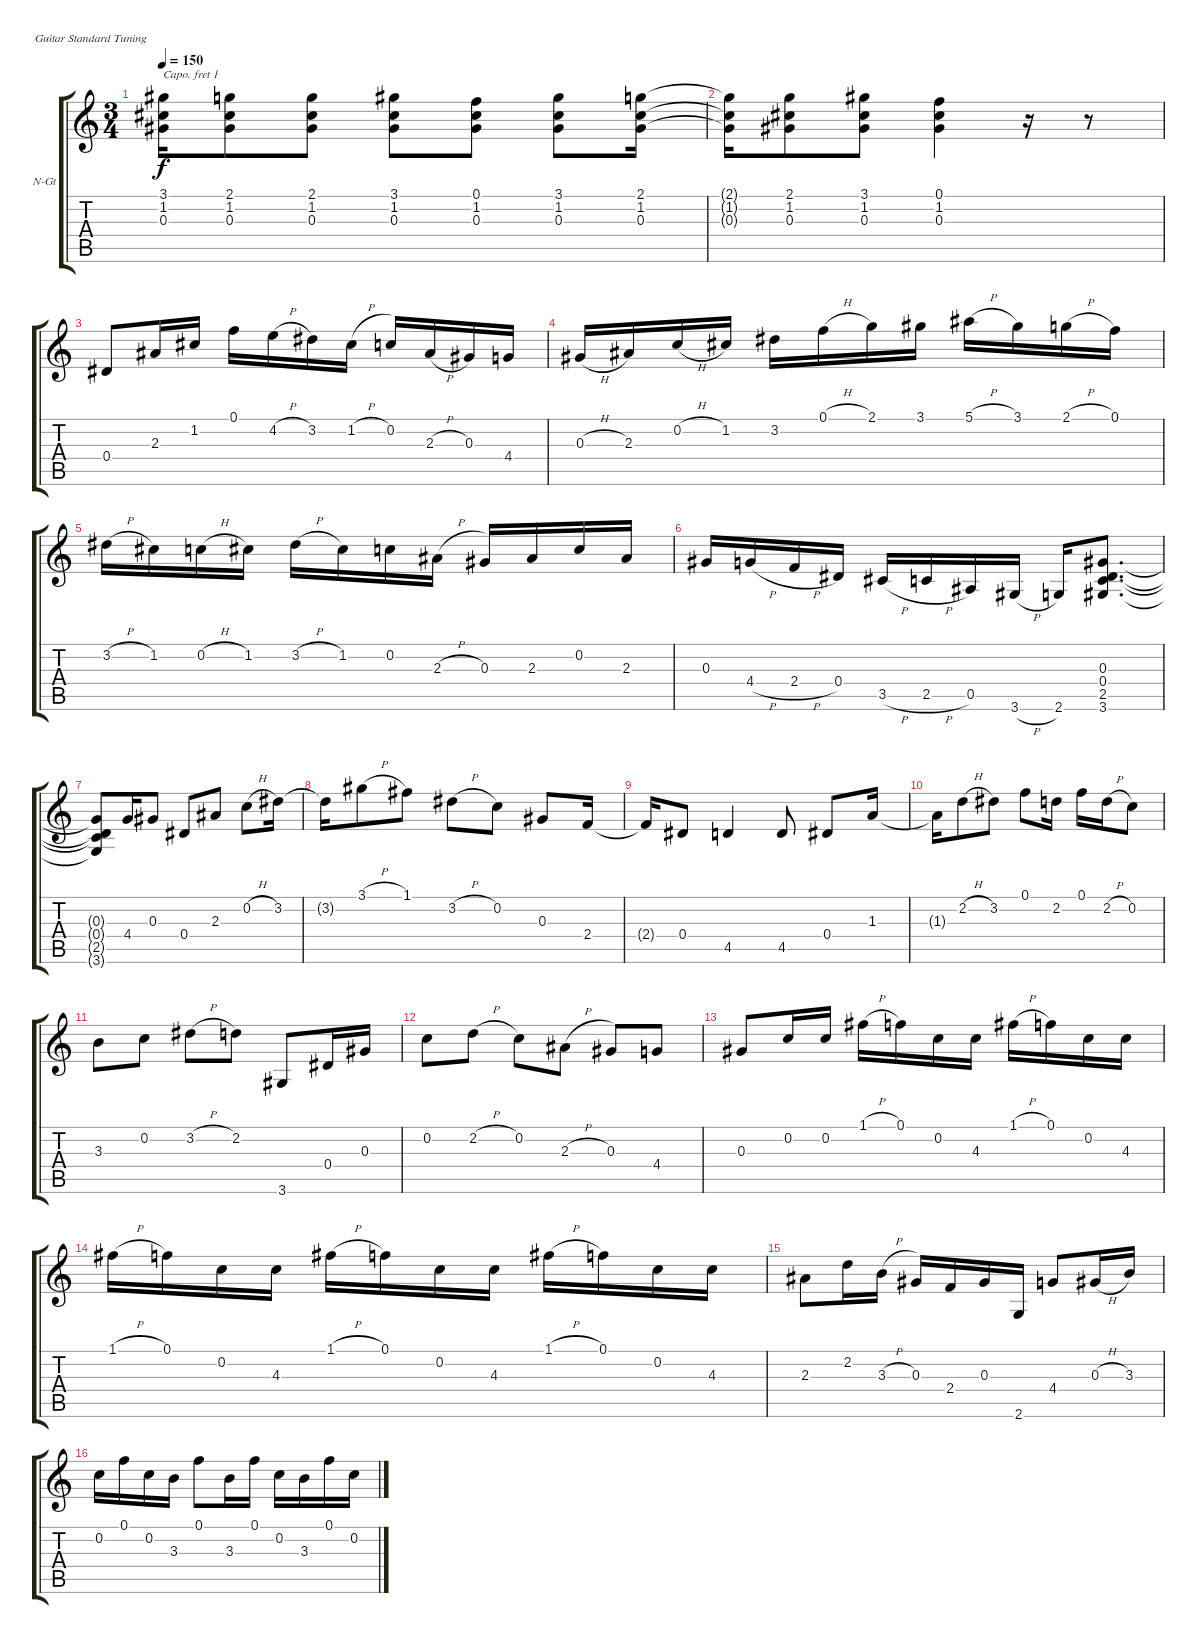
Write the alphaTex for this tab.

\bracketExtendMode groupsimilarinstruments
\firstSystemTrackNameOrientation horizontal
\otherSystemsTrackNameOrientation horizontal
\track ("Tarantas" "N-Gt") {instrument acousticguitarnylon}
\staff {score tabs}
\capo 1
\tuning (E4 B3 G3 D3 A2 E2)
\ts (3 4)
\tempo 150
\clef g2
\ks c
(3.1{t} 1.2{t} 0.3{t}).16{dy f} (2.1 1.2 0.3).8 (2.1 1.2 0.3).8 (3.1 1.2 0.3).8 (0.1 1.2 0.3).8 (3.1 1.2 0.3).8 (2.1 1.2 0.3).16 |
(2.1{t} 1.2{t} 0.3{t}).16 (2.1 1.2 0.3).8 (3.1 1.2 0.3).8 (0.1 1.2 0.3).4 r.16 r.8 |
0.4.8 2.3.16 1.2.16 0.1.16 4.2{h}.16 3.2.16 1.2{h}.16 0.2.16 2.3{h}.16 0.3.16 4.4.16 |
0.3{h}.16 2.3.16 0.2{h}.16 1.2.16 3.2.16 0.1{h}.16 2.1.16 3.1.16 5.1{h}.16 3.1.16 2.1{h}.16 0.1.16 |
3.2{h}.16 1.2.16 0.2{h}.16 1.2.16 3.2{h}.16 1.2.16 0.2.16 2.3{h}.16 0.3.16 2.3.16 0.2.16 2.3.16 |
0.3.16 4.4{h}.16 2.4{h}.16 0.4.16 3.5{h}.16 2.5{h}.16 0.5.16 3.6{h}.16 2.6.16 (0.3 0.4 2.5 3.6).8{d} |
(0.3{t} 0.4{t} 2.5{t} 3.6{t}).8 4.4.16 0.3.8 0.4.8 2.3.8 0.2{h}.8 3.2.16 |
3.2{t}.16 3.1{h}.8 1.1.8 3.2{h}.8 0.2.8 0.3.8 2.4.16 |
2.4{t}.16 0.4.8 4.5.4 4.5.8 0.4.8 1.3.16 |
1.3{t}.16 2.2{h}.8 3.2.8 0.1.8 2.2.16 0.1.16 2.2{h}.16 0.2.8 |
3.3.8 0.2.8 3.2{h}.8 2.2.8 3.6.8 0.4.16 0.3.16 |
0.2.8 2.2{h}.8 0.2.8 2.3{h}.8 0.3.8 4.4.8 |
0.3.8 0.2.16 0.2.16 1.1{h}.16 0.1.16 0.2.16 4.3.16 1.1{h}.16 0.1.16 0.2.16 4.3.16 |
1.1{h}.16 0.1.16 0.2.16 4.3.16 1.1{h}.16 0.1.16 0.2.16 4.3.16 1.1{h}.16 0.1.16 0.2.16 4.3.16 |
2.3.8 2.2.16 3.3{h}.16 0.3.16 2.4.16 0.3.16 2.6.16 4.4.8 0.3{h}.16 3.3.16 |
0.2.16 0.1.16 0.2.16 3.3.16 0.1.8 3.3.16 0.1.16 0.2.16 3.3.16 0.1.16 0.2.16
